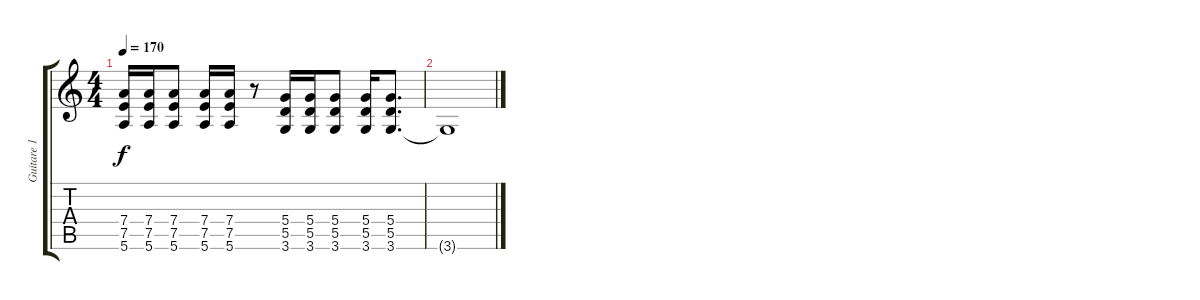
\track ("Guitare 1" "Guitare 1") {instrument distortionguitar}
\staff {score tabs}
\tuning (E4 B3 G3 D3 A2 E2) {hide}
\ts (4 4)
\tempo 170
\clef g2
\ks c
(7.4 7.5 5.6).16{dy f} (7.4 7.5 5.6).16 (7.4 7.5 5.6).8 (7.4 7.5 5.6).16 (7.4 7.5 5.6).16 r.8 (5.4 5.5 3.6).16 (5.4 5.5 3.6).16 (5.4 5.5 3.6).8 (5.4 5.5 3.6).16 (5.4 5.5 3.6).8{d} |
3.6{t}.1
